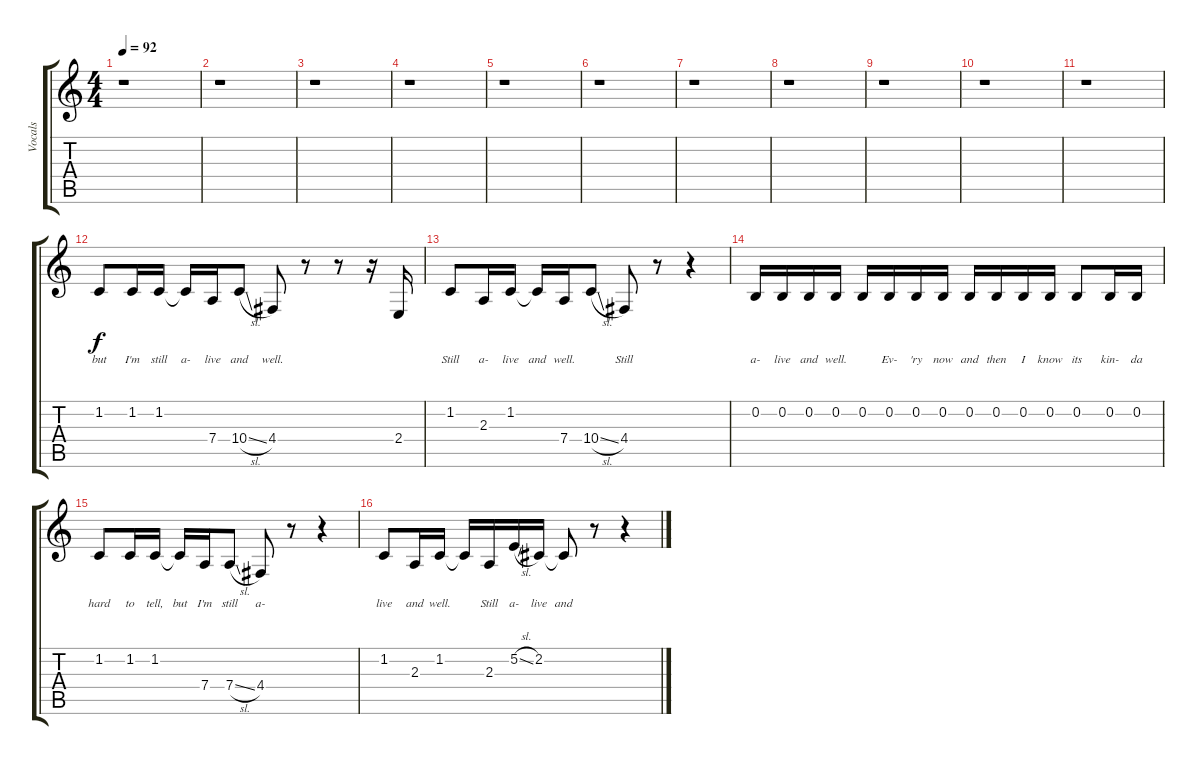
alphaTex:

\track ("Vocals" "Vocals") {instrument clarinet}
\staff {score tabs}
\tuning (E4 B3 G3 D3 A2 E2) {hide}
\ts (4 4)
\tempo 92
\clef g2
\ks c
r.1{dy f} |
r.1 |
r.1 |
r.1 |
r.1 |
r.1 |
r.1 |
r.1 |
r.1 |
r.1 |
r.1 |
1.2.8{lyrics (0 "but") lyrics (1 "") lyrics (2 "") lyrics (3 "") lyrics (4 "")} 1.2.16{lyrics (0 "I'm") lyrics (1 "") lyrics (2 "") lyrics (3 "") lyrics (4 "")} 1.2.16{lyrics (0 "still") lyrics (1 "") lyrics (2 "") lyrics (3 "") lyrics (4 "")} 1.2{t}.16{lyrics (0 "a-") lyrics (1 "") lyrics (2 "") lyrics (3 "") lyrics (4 "")} 7.4.16{lyrics (0 "live") lyrics (1 "") lyrics (2 "") lyrics (3 "") lyrics (4 "")} 10.4{sl}.8{lyrics (0 "and") lyrics (1 "") lyrics (2 "") lyrics (3 "") lyrics (4 "")} 4.4.8{lyrics (0 "well.") lyrics (1 "") lyrics (2 "") lyrics (3 "") lyrics (4 "")} r.8 r.8 r.16 2.4.16{lyrics (0 "") lyrics (1 "") lyrics (2 "") lyrics (3 "") lyrics (4 "")} |
1.2.8{lyrics (0 "Still") lyrics (1 "") lyrics (2 "") lyrics (3 "") lyrics (4 "")} 2.3.16{lyrics (0 "a-") lyrics (1 "") lyrics (2 "") lyrics (3 "") lyrics (4 "")} 1.2.16{lyrics (0 "live") lyrics (1 "") lyrics (2 "") lyrics (3 "") lyrics (4 "")} 1.2{t}.16{lyrics (0 "and") lyrics (1 "") lyrics (2 "") lyrics (3 "") lyrics (4 "")} 7.4.16{lyrics (0 "well.") lyrics (1 "") lyrics (2 "") lyrics (3 "") lyrics (4 "")} 10.4{sl}.8{lyrics (0 "") lyrics (1 "") lyrics (2 "") lyrics (3 "") lyrics (4 "")} 4.4.8{lyrics (0 "Still") lyrics (1 "") lyrics (2 "") lyrics (3 "") lyrics (4 "")} r.8 r.4 |
0.2.16{lyrics (0 "a-") lyrics (1 "") lyrics (2 "") lyrics (3 "") lyrics (4 "")} 0.2.16{lyrics (0 "live") lyrics (1 "") lyrics (2 "") lyrics (3 "") lyrics (4 "")} 0.2.16{lyrics (0 "and") lyrics (1 "") lyrics (2 "") lyrics (3 "") lyrics (4 "")} 0.2.16{lyrics (0 "well.") lyrics (1 "") lyrics (2 "") lyrics (3 "") lyrics (4 "")} 0.2.16{lyrics (0 "") lyrics (1 "") lyrics (2 "") lyrics (3 "") lyrics (4 "")} 0.2.16{lyrics (0 "Ev-") lyrics (1 "") lyrics (2 "") lyrics (3 "") lyrics (4 "")} 0.2.16{lyrics (0 "'ry") lyrics (1 "") lyrics (2 "") lyrics (3 "") lyrics (4 "")} 0.2.16{lyrics (0 "now") lyrics (1 "") lyrics (2 "") lyrics (3 "") lyrics (4 "")} 0.2.16{lyrics (0 "and") lyrics (1 "") lyrics (2 "") lyrics (3 "") lyrics (4 "")} 0.2.16{lyrics (0 "then") lyrics (1 "") lyrics (2 "") lyrics (3 "") lyrics (4 "")} 0.2.16{lyrics (0 "I") lyrics (1 "") lyrics (2 "") lyrics (3 "") lyrics (4 "")} 0.2.16{lyrics (0 "know") lyrics (1 "") lyrics (2 "") lyrics (3 "") lyrics (4 "")} 0.2.8{lyrics (0 "its") lyrics (1 "") lyrics (2 "") lyrics (3 "") lyrics (4 "")} 0.2.16{lyrics (0 "kin-") lyrics (1 "") lyrics (2 "") lyrics (3 "") lyrics (4 "")} 0.2.16{lyrics (0 "da") lyrics (1 "") lyrics (2 "") lyrics (3 "") lyrics (4 "")} |
1.2.8{lyrics (0 "hard") lyrics (1 "") lyrics (2 "") lyrics (3 "") lyrics (4 "")} 1.2.16{lyrics (0 "to") lyrics (1 "") lyrics (2 "") lyrics (3 "") lyrics (4 "")} 1.2.16{lyrics (0 "tell,") lyrics (1 "") lyrics (2 "") lyrics (3 "") lyrics (4 "")} 1.2{t}.16{lyrics (0 "but") lyrics (1 "") lyrics (2 "") lyrics (3 "") lyrics (4 "")} 7.4.16{lyrics (0 "I'm") lyrics (1 "") lyrics (2 "") lyrics (3 "") lyrics (4 "")} 7.4{sl}.8{lyrics (0 "still") lyrics (1 "") lyrics (2 "") lyrics (3 "") lyrics (4 "")} 4.4.8{lyrics (0 "a-") lyrics (1 "") lyrics (2 "") lyrics (3 "") lyrics (4 "")} r.8 r.4 |
1.2.8{lyrics (0 "live") lyrics (1 "") lyrics (2 "") lyrics (3 "") lyrics (4 "")} 2.3.16{lyrics (0 "and") lyrics (1 "") lyrics (2 "") lyrics (3 "") lyrics (4 "")} 1.2.16{lyrics (0 "well.") lyrics (1 "") lyrics (2 "") lyrics (3 "") lyrics (4 "")} 1.2{t}.16{lyrics (0 "") lyrics (1 "") lyrics (2 "") lyrics (3 "") lyrics (4 "")} 2.3.16{lyrics (0 "Still") lyrics (1 "") lyrics (2 "") lyrics (3 "") lyrics (4 "")} 5.2{sl}.16{lyrics (0 "a-") lyrics (1 "") lyrics (2 "") lyrics (3 "") lyrics (4 "")} 2.2.16{lyrics (0 "live") lyrics (1 "") lyrics (2 "") lyrics (3 "") lyrics (4 "")} 2.2{t}.8{lyrics (0 "and") lyrics (1 "") lyrics (2 "") lyrics (3 "") lyrics (4 "")} r.8 r.4
